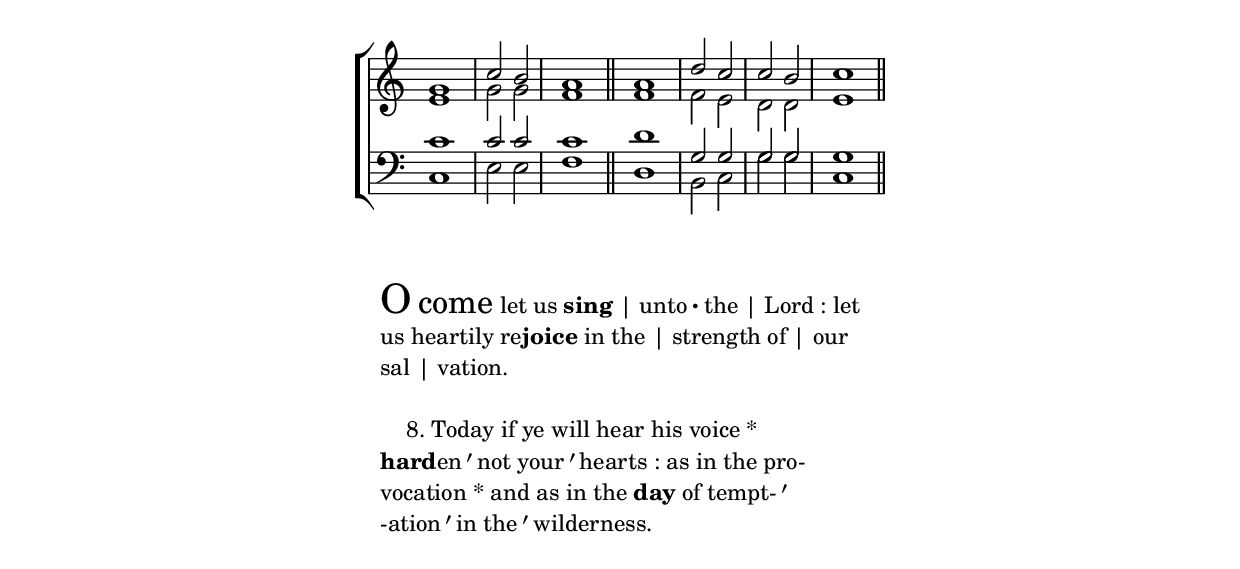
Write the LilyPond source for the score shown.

%% DO NOT EDIT this file manually; it is automatically
%% generated from LSR http://lsr.dsi.unimi.it
%% Make any changes in LSR itself, or in Documentation/snippets/new/ ,
%% and then run scripts/auxiliar/makelsr.py
%%
%% This file is in the public domain.
\version "2.16.0"

\header {
  lsrtags = "template, vocal-music"

  texidoc = "
This template shows one way of setting out an Anglican psalm chant. It
also shows how the verses may be added as stand-alone text under the
music.  The two verses are coded in different styles to demonstrate
more possibilities.

"
  doctitle = "Anglican psalm template"
} % begin verbatim


SopranoMusic = \relative g' {
  g1 | c2 b | a1 | \bar "||"
  a1 | d2 c | c b | c1 | \bar "||"
}

AltoMusic = \relative c' {
  e1 | g2 g | f1 |
  f1 | f2 e | d d | e1 |
}

TenorMusic = \relative a {
  c1 | c2 c | c1 |
  d1 | g,2 g | g g | g1 |
}

BassMusic =  \relative c {
  c1 | e2 e | f1 |
  d1 | b2 c | g' g | c,1 |
}

global = {
  \time 2/2
}

dot = \markup {
  \raise #0.7 \musicglyph #"dots.dot"
}

tick = \markup {
  \raise #1 \fontsize #-5 \musicglyph #"scripts.rvarcomma"
}

% Use markup to center the chant on the page
\markup {
  \fill-line {
    \score {  % centered
      <<
        \new ChoirStaff <<
          \new Staff <<
            \global
            \clef "treble"
            \new Voice = "Soprano" <<
              \voiceOne
              \SopranoMusic
            >>
            \new Voice = "Alto" <<
              \voiceTwo
              \AltoMusic
            >>
          >>
          \new Staff <<
            \clef "bass"
            \global
            \new Voice = "Tenor" <<
              \voiceOne
              \TenorMusic
            >>
            \new Voice = "Bass" <<
              \voiceTwo
              \BassMusic
            >>
          >>
        >>
      >>
      \layout {
        \context {
          \Score
          \override SpacingSpanner
          #'base-shortest-duration = #(ly:make-moment 1 2)
        }
        \context {
          \Staff
          \remove "Time_signature_engraver"
        }
      }
    }  % End score
  }
}  % End markup

\markup {
  \fill-line {
    \column {
      \left-align {
        \null \null \null
        \line {
          \fontsize #5 O
          \fontsize #3 come
          let us \bold sing | unto \dot the | Lord : let
        }
        \line {
          us heartily
          \concat { re \bold joice }
          in the | strength of | our
        }
        \line {
          sal | vation.
        }
        \null
        \line {
          \hspace #2.5 8. Today if ye will hear his voice *
        }
        \line {
          \concat { \bold hard en }
          \tick not your \tick hearts : as in the pro-
        }
        \line {
          vocation * and as in the \bold day of tempt- \tick
        }
        \line {
          -ation \tick in the \tick wilderness.
        }
      }
    }
  }
}
